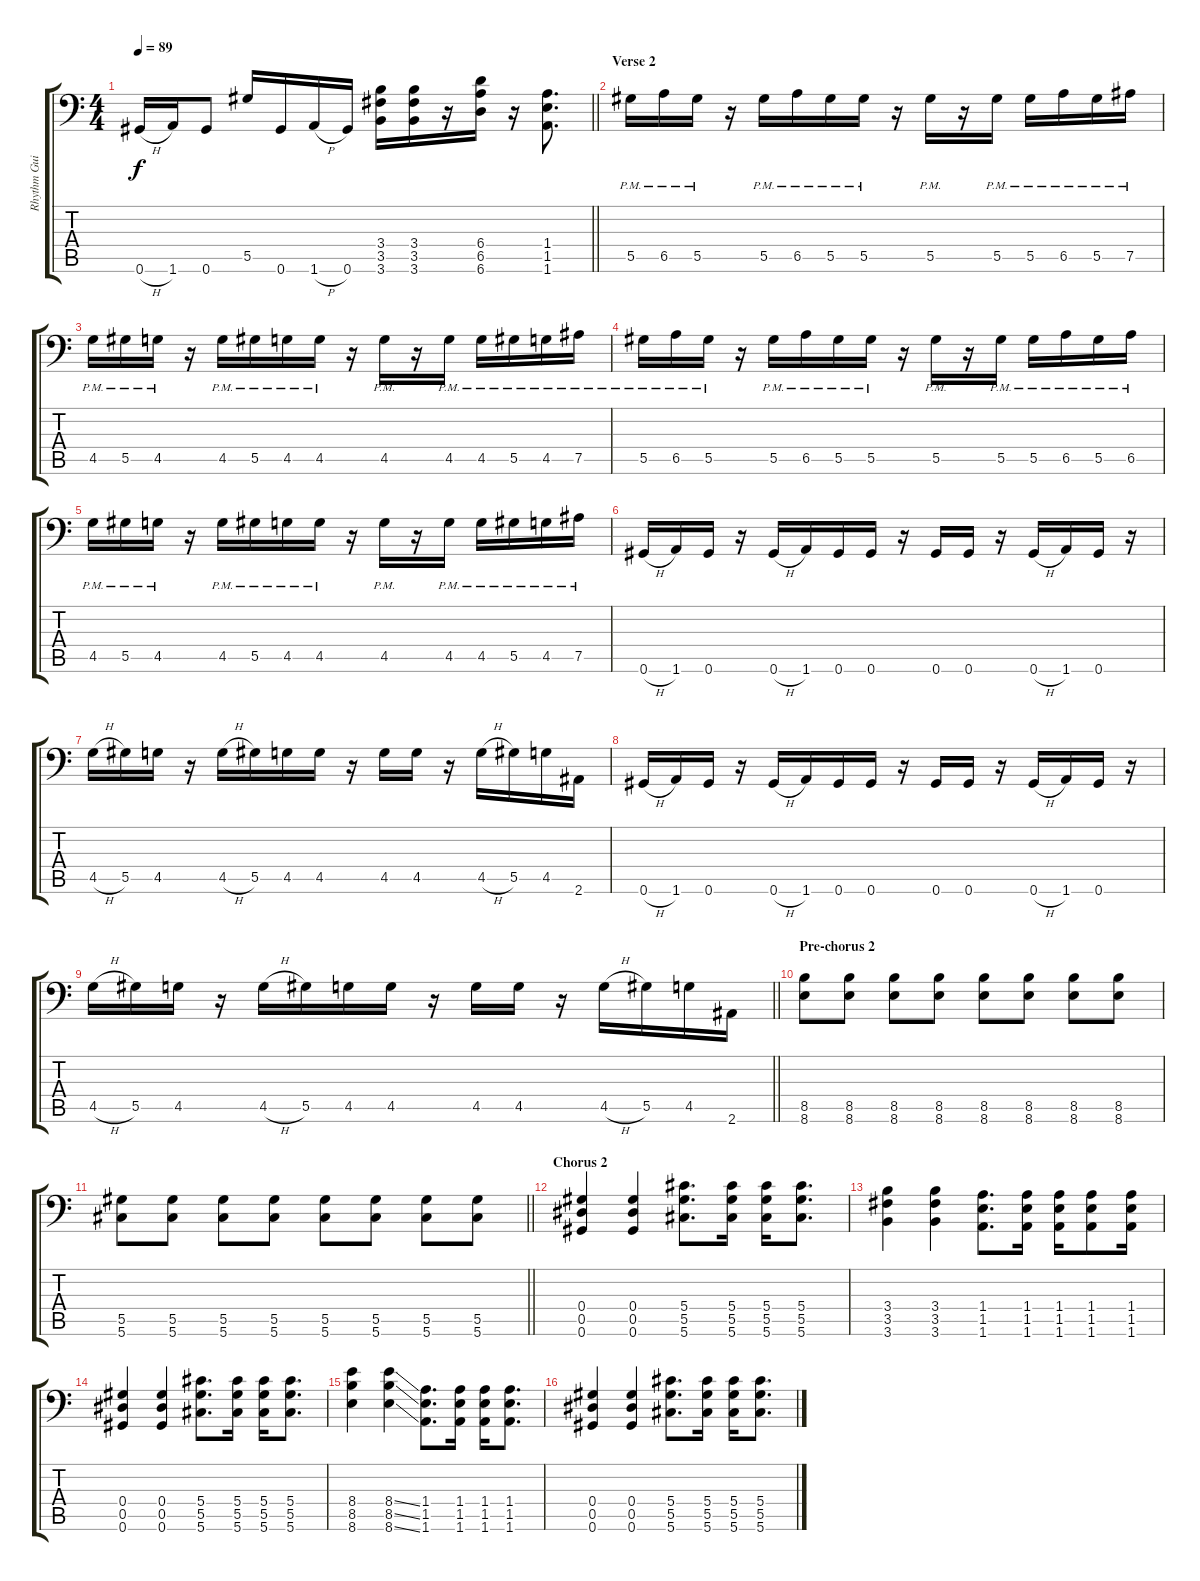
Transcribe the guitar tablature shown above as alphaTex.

\track ("Rhythm Guitar" "Rhythm Gui") {instrument distortionguitar}
\staff {score tabs}
\tuning (Bb3 F3 Db3 Ab2 Eb2 Ab1) {hide}
\ts (4 4)
\tempo 89
\clef f4
\barLineRight lightlight
\ks c
0.6{h}.16{dy f} 1.6.16 0.6.8 5.5.16 0.6.16 1.6{h}.16 0.6.16 (3.4 3.5 3.6).16 (3.4 3.5 3.6).16 r.16 (6.4 6.5 6.6).16 r.16 (1.4 1.5 1.6).8{d} |
\section ("" "Verse 2")
5.5{pm}.16 6.5{pm}.16 5.5{pm}.16 r.16 5.5{pm}.16 6.5{pm}.16 5.5{pm}.16 5.5{pm}.16 r.16 5.5{pm}.16 r.16 5.5{pm}.16 5.5{pm}.16 6.5{pm}.16 5.5{pm}.16 7.5{pm}.16 |
4.5{pm}.16 5.5{pm}.16 4.5{pm}.16 r.16 4.5{pm}.16 5.5{pm}.16 4.5{pm}.16 4.5{pm}.16 r.16 4.5{pm}.16 r.16 4.5{pm}.16 4.5{pm}.16 5.5{pm}.16 4.5{pm}.16 7.5{pm}.16 |
5.5{pm}.16 6.5{pm}.16 5.5{pm}.16 r.16 5.5{pm}.16 6.5{pm}.16 5.5{pm}.16 5.5{pm}.16 r.16 5.5{pm}.16 r.16 5.5{pm}.16 5.5{pm}.16 6.5{pm}.16 5.5{pm}.16 6.5{pm}.16 |
4.5{pm}.16 5.5{pm}.16 4.5{pm}.16 r.16 4.5{pm}.16 5.5{pm}.16 4.5{pm}.16 4.5{pm}.16 r.16 4.5{pm}.16 r.16 4.5{pm}.16 4.5{pm}.16 5.5{pm}.16 4.5{pm}.16 7.5{pm}.16 |
0.6{h}.16 1.6.16 0.6.16 r.16 0.6{h}.16 1.6.16 0.6.16 0.6.16 r.16 0.6.16 0.6.16 r.16 0.6{h}.16 1.6.16 0.6.16 r.16 |
4.5{h}.16 5.5.16 4.5.16 r.16 4.5{h}.16 5.5.16 4.5.16 4.5.16 r.16 4.5.16 4.5.16 r.16 4.5{h}.16 5.5.16 4.5.16 2.6.16 |
0.6{h}.16 1.6.16 0.6.16 r.16 0.6{h}.16 1.6.16 0.6.16 0.6.16 r.16 0.6.16 0.6.16 r.16 0.6{h}.16 1.6.16 0.6.16 r.16 |
\barLineRight lightlight
4.5{h}.16 5.5.16 4.5.16 r.16 4.5{h}.16 5.5.16 4.5.16 4.5.16 r.16 4.5.16 4.5.16 r.16 4.5{h}.16 5.5.16 4.5.16 2.6.16 |
\section ("" "Pre-chorus 2")
(8.5 8.6).8 (8.5 8.6).8 (8.5 8.6).8 (8.5 8.6).8 (8.5 8.6).8 (8.5 8.6).8 (8.5 8.6).8 (8.5 8.6).8 |
\barLineRight lightlight
(5.5 5.6).8 (5.5 5.6).8 (5.5 5.6).8 (5.5 5.6).8 (5.5 5.6).8 (5.5 5.6).8 (5.5 5.6).8 (5.5 5.6).8 |
\section ("" "Chorus 2")
(0.4 0.5 0.6).4 (0.4 0.5 0.6).4 (5.4 5.5 5.6).8{d} (5.4 5.5 5.6).16 (5.4 5.5 5.6).16 (5.4 5.5 5.6).8{d} |
(3.4 3.5 3.6).4 (3.4 3.5 3.6).4 (1.4 1.5 1.6).8{d} (1.4 1.5 1.6).16 (1.4 1.5 1.6).16 (1.4 1.5 1.6).8 (1.4 1.5 1.6).16 |
(0.4 0.5 0.6).4 (0.4 0.5 0.6).4 (5.4 5.5 5.6).8{d} (5.4 5.5 5.6).16 (5.4 5.5 5.6).16 (5.4 5.5 5.6).8{d} |
(8.4 8.5 8.6).4 (8.4{ss} 8.5{ss} 8.6{ss}).4 (1.4 1.5 1.6).8{d} (1.4 1.5 1.6).16 (1.4 1.5 1.6).16 (1.4 1.5 1.6).8{d} |
(0.4 0.5 0.6).4 (0.4 0.5 0.6).4 (5.4 5.5 5.6).8{d} (5.4 5.5 5.6).16 (5.4 5.5 5.6).16 (5.4 5.5 5.6).8{d}
